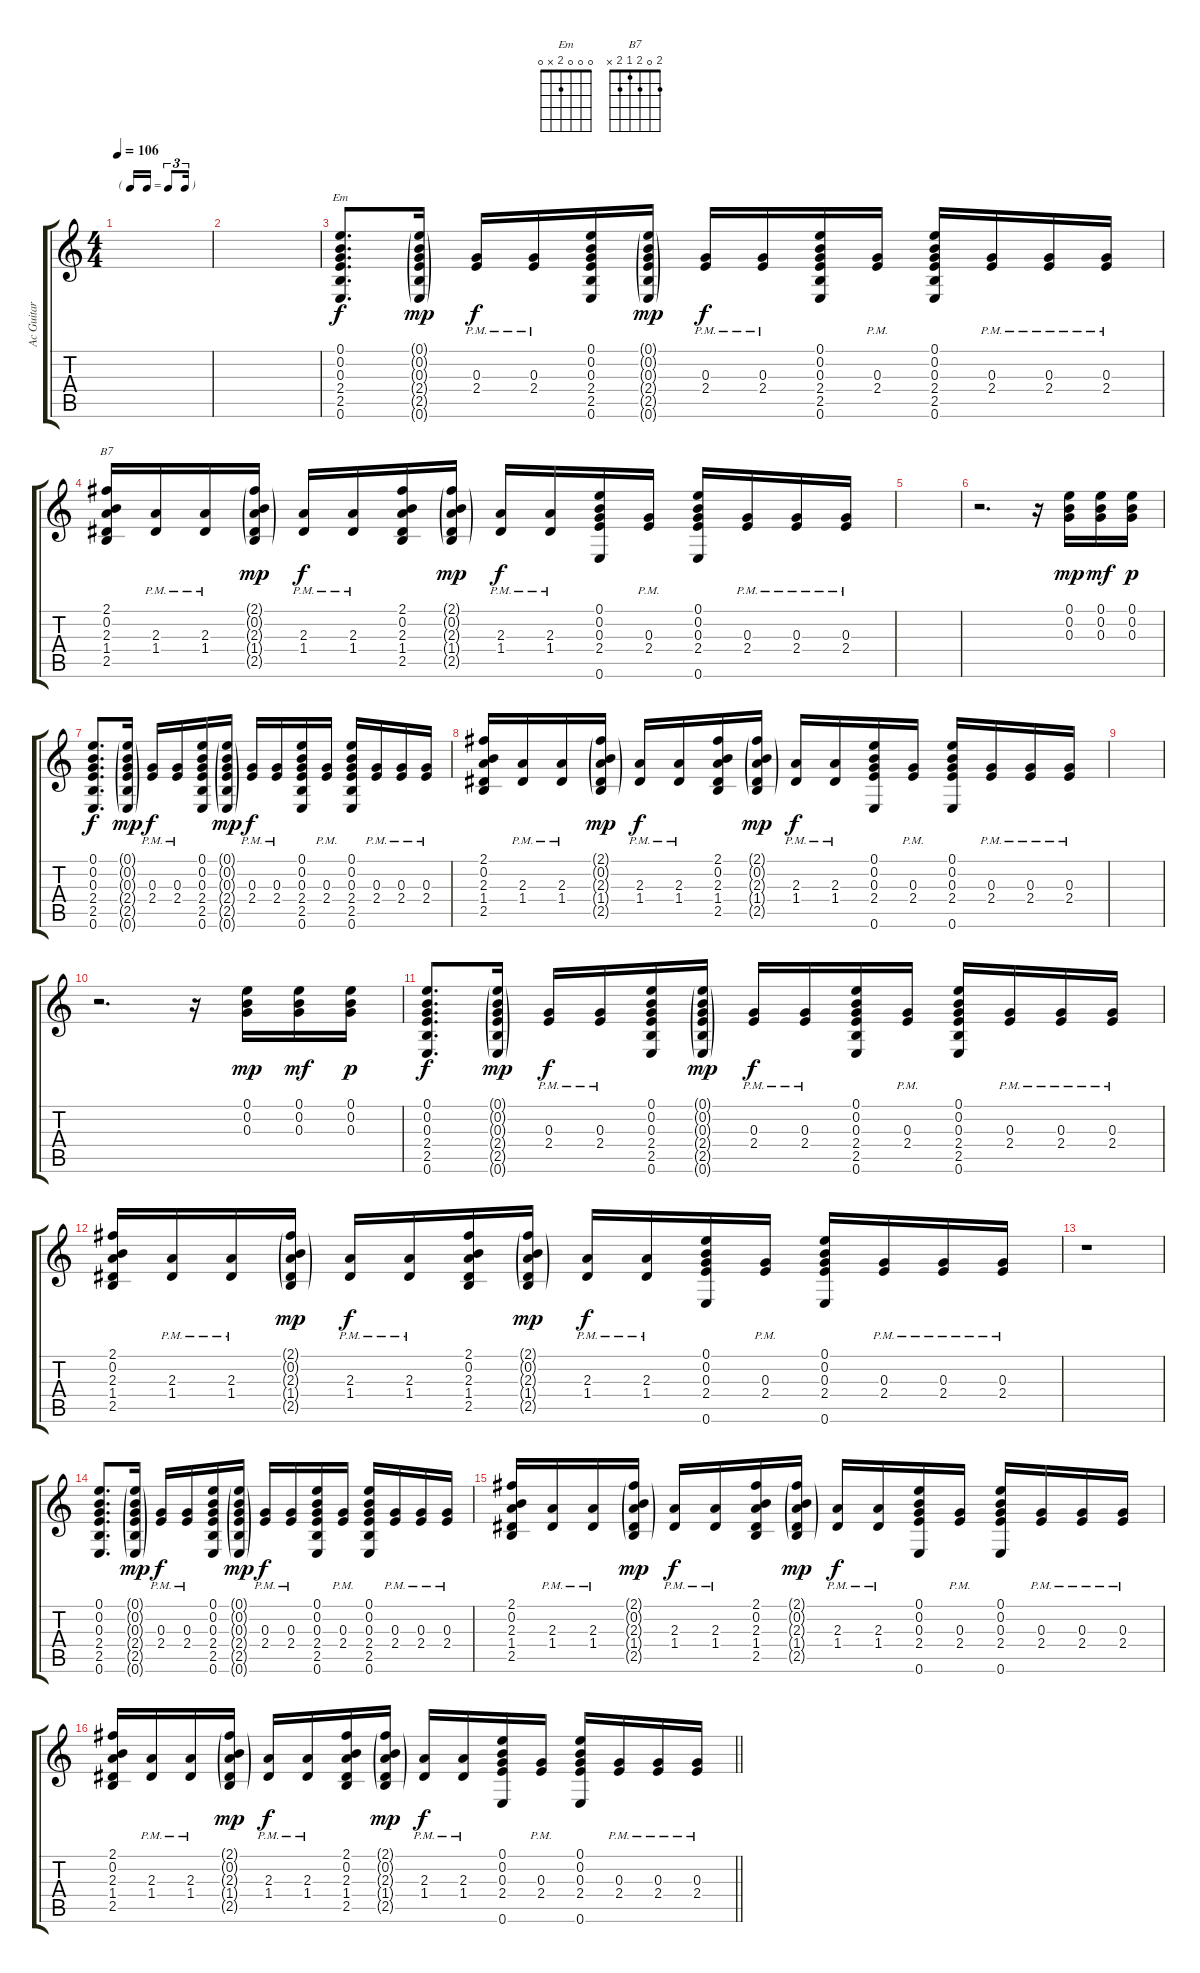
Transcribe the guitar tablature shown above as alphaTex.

\track ("Ac Guitar (Plain)" "Ac Guitar ") {instrument acousticguitarsteel}
\staff {score tabs}
\tuning (E4 B3 G3 D3 A2 E2) {hide}
\chord ("Em" 0 0 0 2 x 0)
\chord ("B7" 2 0 2 1 2 x)
\ts (4 4)
\tf triplet16th
\tempo 106
\clef g2
\ks c
|
|
(0.1 0.2 0.3 2.4 2.5 0.6).8{d ch "Em" dy f} (0.1{g} 0.2{g} 0.3{g} 2.4{g} 2.5{g} 0.6{g}).16{dy mp} (0.3{pm} 2.4{pm}).16{dy f} (0.3{pm} 2.4{pm}).16 (0.1 0.2 0.3 2.4 2.5 0.6).16 (0.1{g} 0.2{g} 0.3{g} 2.4{g} 2.5{g} 0.6{g}).16{dy mp} (0.3{pm} 2.4{pm}).16{dy f} (0.3{pm} 2.4{pm}).16 (0.1 0.2 0.3 2.4 2.5 0.6).16 (0.3{pm} 2.4{pm}).16 (0.1 0.2 0.3 2.4 2.5 0.6).16 (0.3{pm} 2.4{pm}).16 (0.3{pm} 2.4{pm}).16 (0.3{pm} 2.4{pm}).16 |
(2.1 0.2 2.3 1.4 2.5).16{ch "B7"} (2.3{pm} 1.4{pm}).16 (2.3{pm} 1.4{pm}).16 (2.1{g} 0.2{g} 2.3{g} 1.4{g} 2.5{g}).16{dy mp} (2.3{pm} 1.4{pm}).16{dy f} (2.3{pm} 1.4{pm}).16 (2.1 0.2 2.3 1.4 2.5).16 (2.1{g} 0.2{g} 2.3{g} 1.4{g} 2.5{g}).16{dy mp} (2.3{pm} 1.4{pm}).16{dy f} (2.3{pm} 1.4{pm}).16 (0.1 0.2 0.3 2.4 0.6).16 (0.3{pm} 2.4{pm}).16 (0.1 0.2 0.3 2.4 0.6).16 (0.3{pm} 2.4{pm}).16 (0.3{pm} 2.4{pm}).16 (0.3{pm} 2.4{pm}).16 |
|
r.2{d} r.16 (0.1 0.2 0.3).16{dy mp} (0.1 0.2 0.3).16{dy mf} (0.1 0.2 0.3).16{dy p} |
(0.1 0.2 0.3 2.4 2.5 0.6).8{d dy f} (0.1{g} 0.2{g} 0.3{g} 2.4{g} 2.5{g} 0.6{g}).16{dy mp} (0.3{pm} 2.4{pm}).16{dy f} (0.3{pm} 2.4{pm}).16 (0.1 0.2 0.3 2.4 2.5 0.6).16 (0.1{g} 0.2{g} 0.3{g} 2.4{g} 2.5{g} 0.6{g}).16{dy mp} (0.3{pm} 2.4{pm}).16{dy f} (0.3{pm} 2.4{pm}).16 (0.1 0.2 0.3 2.4 2.5 0.6).16 (0.3{pm} 2.4{pm}).16 (0.1 0.2 0.3 2.4 2.5 0.6).16 (0.3{pm} 2.4{pm}).16 (0.3{pm} 2.4{pm}).16 (0.3{pm} 2.4{pm}).16 |
(2.1 0.2 2.3 1.4 2.5).16 (2.3{pm} 1.4{pm}).16 (2.3{pm} 1.4{pm}).16 (2.1{g} 0.2{g} 2.3{g} 1.4{g} 2.5{g}).16{dy mp} (2.3{pm} 1.4{pm}).16{dy f} (2.3{pm} 1.4{pm}).16 (2.1 0.2 2.3 1.4 2.5).16 (2.1{g} 0.2{g} 2.3{g} 1.4{g} 2.5{g}).16{dy mp} (2.3{pm} 1.4{pm}).16{dy f} (2.3{pm} 1.4{pm}).16 (0.1 0.2 0.3 2.4 0.6).16 (0.3{pm} 2.4{pm}).16 (0.1 0.2 0.3 2.4 0.6).16 (0.3{pm} 2.4{pm}).16 (0.3{pm} 2.4{pm}).16 (0.3{pm} 2.4{pm}).16 |
|
r.2{d} r.16 (0.1 0.2 0.3).16{dy mp} (0.1 0.2 0.3).16{dy mf} (0.1 0.2 0.3).16{dy p} |
(0.1 0.2 0.3 2.4 2.5 0.6).8{d dy f} (0.1{g} 0.2{g} 0.3{g} 2.4{g} 2.5{g} 0.6{g}).16{dy mp} (0.3{pm} 2.4{pm}).16{dy f} (0.3{pm} 2.4{pm}).16 (0.1 0.2 0.3 2.4 2.5 0.6).16 (0.1{g} 0.2{g} 0.3{g} 2.4{g} 2.5{g} 0.6{g}).16{dy mp} (0.3{pm} 2.4{pm}).16{dy f} (0.3{pm} 2.4{pm}).16 (0.1 0.2 0.3 2.4 2.5 0.6).16 (0.3{pm} 2.4{pm}).16 (0.1 0.2 0.3 2.4 2.5 0.6).16 (0.3{pm} 2.4{pm}).16 (0.3{pm} 2.4{pm}).16 (0.3{pm} 2.4{pm}).16 |
(2.1 0.2 2.3 1.4 2.5).16 (2.3{pm} 1.4{pm}).16 (2.3{pm} 1.4{pm}).16 (2.1{g} 0.2{g} 2.3{g} 1.4{g} 2.5{g}).16{dy mp} (2.3{pm} 1.4{pm}).16{dy f} (2.3{pm} 1.4{pm}).16 (2.1 0.2 2.3 1.4 2.5).16 (2.1{g} 0.2{g} 2.3{g} 1.4{g} 2.5{g}).16{dy mp} (2.3{pm} 1.4{pm}).16{dy f} (2.3{pm} 1.4{pm}).16 (0.1 0.2 0.3 2.4 0.6).16 (0.3{pm} 2.4{pm}).16 (0.1 0.2 0.3 2.4 0.6).16 (0.3{pm} 2.4{pm}).16 (0.3{pm} 2.4{pm}).16 (0.3{pm} 2.4{pm}).16 |
r.1 |
(0.1 0.2 0.3 2.4 2.5 0.6).8{d} (0.1{g} 0.2{g} 0.3{g} 2.4{g} 2.5{g} 0.6{g}).16{dy mp} (0.3{pm} 2.4{pm}).16{dy f} (0.3{pm} 2.4{pm}).16 (0.1 0.2 0.3 2.4 2.5 0.6).16 (0.1{g} 0.2{g} 0.3{g} 2.4{g} 2.5{g} 0.6{g}).16{dy mp} (0.3{pm} 2.4{pm}).16{dy f} (0.3{pm} 2.4{pm}).16 (0.1 0.2 0.3 2.4 2.5 0.6).16 (0.3{pm} 2.4{pm}).16 (0.1 0.2 0.3 2.4 2.5 0.6).16 (0.3{pm} 2.4{pm}).16 (0.3{pm} 2.4{pm}).16 (0.3{pm} 2.4{pm}).16 |
(2.1 0.2 2.3 1.4 2.5).16 (2.3{pm} 1.4{pm}).16 (2.3{pm} 1.4{pm}).16 (2.1{g} 0.2{g} 2.3{g} 1.4{g} 2.5{g}).16{dy mp} (2.3{pm} 1.4{pm}).16{dy f} (2.3{pm} 1.4{pm}).16 (2.1 0.2 2.3 1.4 2.5).16 (2.1{g} 0.2{g} 2.3{g} 1.4{g} 2.5{g}).16{dy mp} (2.3{pm} 1.4{pm}).16{dy f} (2.3{pm} 1.4{pm}).16 (0.1 0.2 0.3 2.4 0.6).16 (0.3{pm} 2.4{pm}).16 (0.1 0.2 0.3 2.4 0.6).16 (0.3{pm} 2.4{pm}).16 (0.3{pm} 2.4{pm}).16 (0.3{pm} 2.4{pm}).16 |
\barLineRight lightlight
(2.1 0.2 2.3 1.4 2.5).16 (2.3{pm} 1.4{pm}).16 (2.3{pm} 1.4{pm}).16 (2.1{g} 0.2{g} 2.3{g} 1.4{g} 2.5{g}).16{dy mp} (2.3{pm} 1.4{pm}).16{dy f} (2.3{pm} 1.4{pm}).16 (2.1 0.2 2.3 1.4 2.5).16 (2.1{g} 0.2{g} 2.3{g} 1.4{g} 2.5{g}).16{dy mp} (2.3{pm} 1.4{pm}).16{dy f} (2.3{pm} 1.4{pm}).16 (0.1 0.2 0.3 2.4 0.6).16 (0.3{pm} 2.4{pm}).16 (0.1 0.2 0.3 2.4 0.6).16 (0.3{pm} 2.4{pm}).16 (0.3{pm} 2.4{pm}).16 (0.3{pm} 2.4{pm}).16
